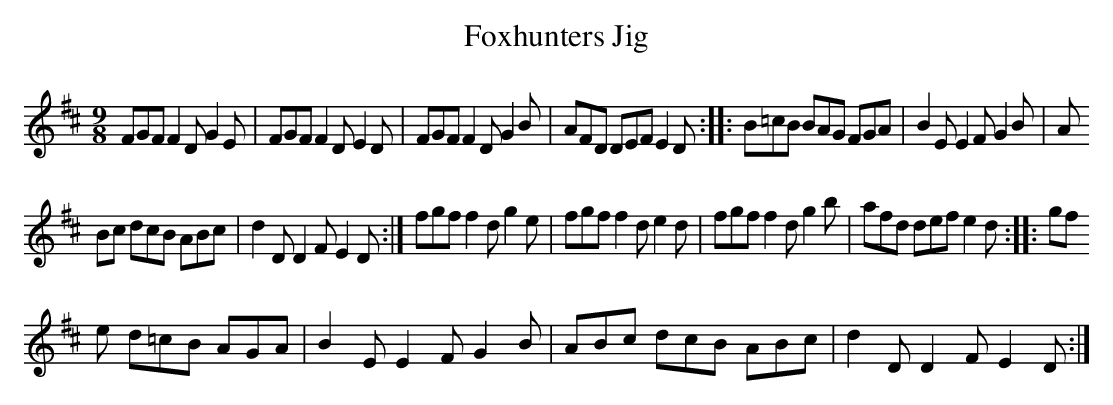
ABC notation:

X:1
T:Foxhunters Jig
M:9/8
L:1/8
K:D
FGF F2DG2E|FGF F2DE2D|FGF F2DG2B|AFD DEFE2D:|:B=cB BAG FGA|B2E E2F G2B|A
Bc dcB ABc|d2D D2F E2D:|fgf f2dg2e|fgf f2de2d|fgf f2dg2b|afd defe2d:|:gf
e d=cB AGA|B2E E2FG2B|ABc dcB ABc|d2DD2FE2D:|
